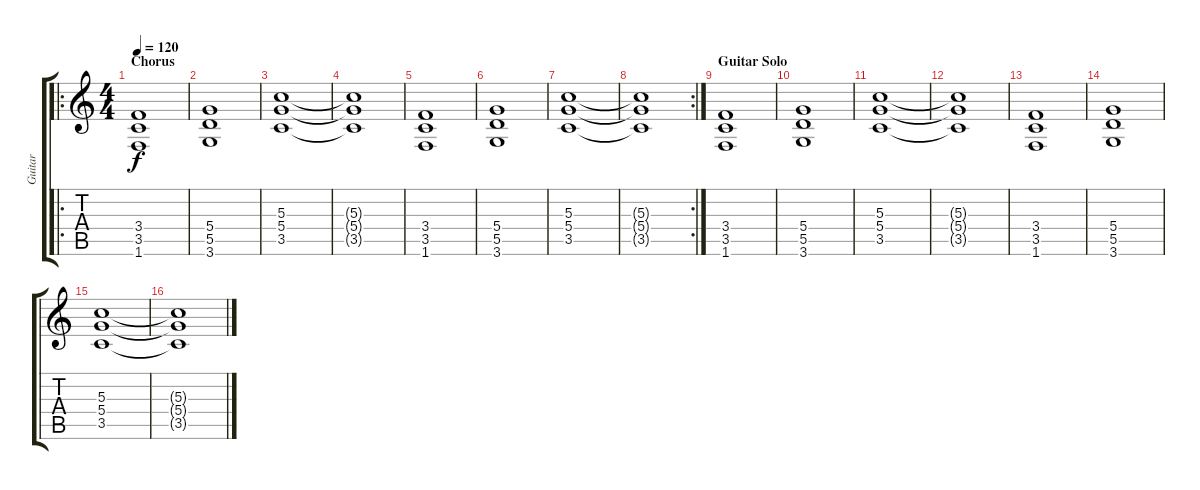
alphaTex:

\track ("Guitar" "Guitar") {instrument distortionguitar}
\staff {score tabs}
\tuning (E4 B3 G3 D3 A2 E2) {hide}
\ro
\ts (4 4)
\section ("" "Chorus")
\tempo 120
\clef g2
\ks c
(3.4 3.5 1.6).1{dy f} |
(5.4 5.5 3.6).1 |
(5.3 5.4 3.5).1 |
(5.3{t} 5.4{t} 3.5{t}).1 |
(3.4 3.5 1.6).1 |
(5.4 5.5 3.6).1 |
(5.3 5.4 3.5).1 |
\rc 2
(5.3{t} 5.4{t} 3.5{t}).1 |
\section ("" "Guitar Solo")
(3.4 3.5 1.6).1 |
(5.4 5.5 3.6).1 |
(5.3 5.4 3.5).1 |
(5.3{t} 5.4{t} 3.5{t}).1 |
(3.4 3.5 1.6).1 |
(5.4 5.5 3.6).1 |
(5.3 5.4 3.5).1 |
(5.3{t} 5.4{t} 3.5{t}).1
